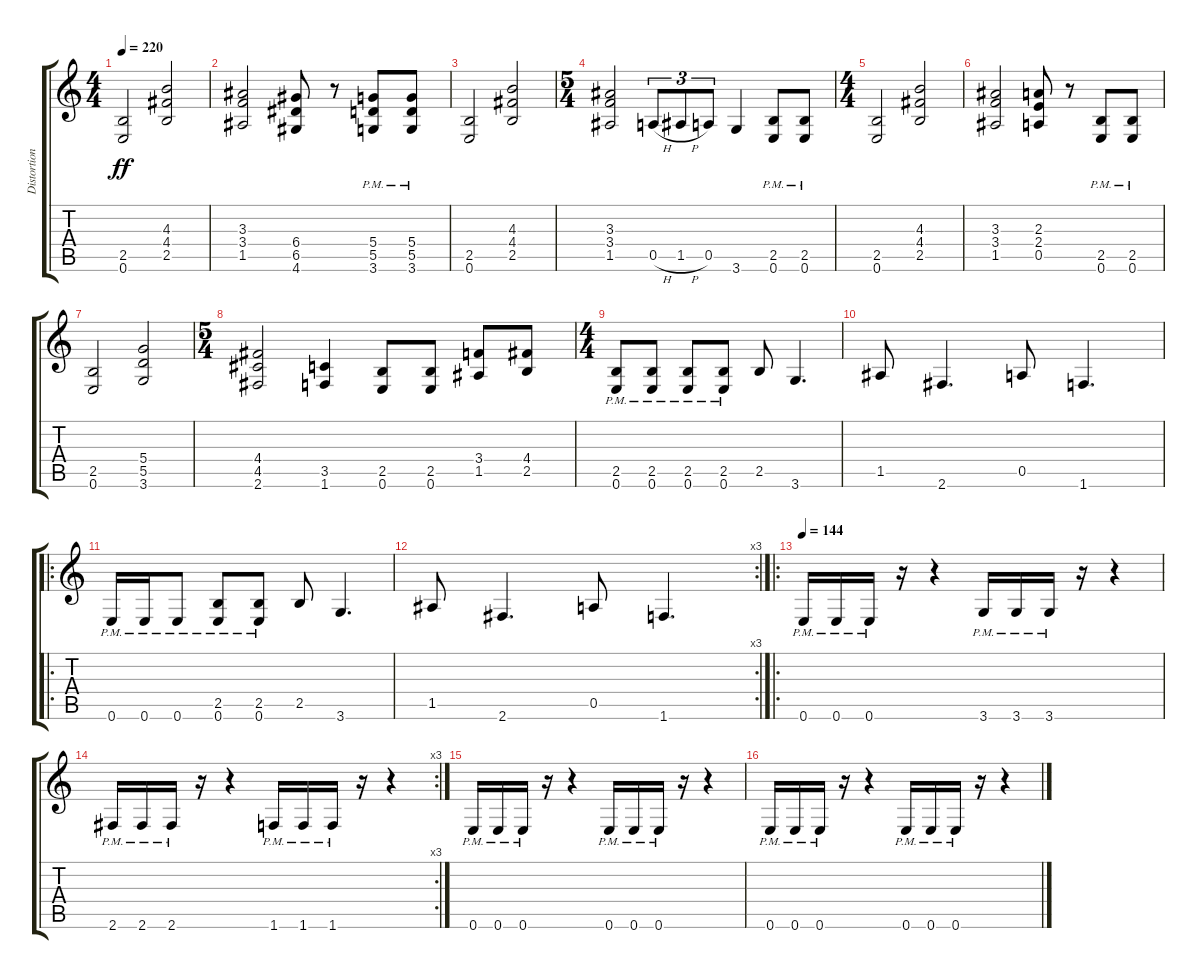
\track ("Distortion Guitar 2" "Distortion") {instrument distortionguitar}
\staff {score tabs}
\tuning (E4 B3 G3 D3 A2 E2) {hide}
\ts (4 4)
\tempo 220
\clef g2
\ks c
(2.5 0.6).2{dy ff} (4.3 4.4 2.5).2 |
(3.3 3.4 1.5).2 (6.4 6.5 4.6).8 r.8 (5.4{pm} 5.5{pm} 3.6{pm}).8 (5.4{pm} 5.5{pm} 3.6{pm}).8 |
(2.5 0.6).2 (4.3 4.4 2.5).2 |
\ts (5 4)
(3.3 3.4 1.5).2 0.5{h}.8{tu (3 2)} 1.5{h}.8{tu (3 2)} 0.5.8{tu (3 2)} 3.6.4 (2.5{pm} 0.6{pm}).8 (2.5{pm} 0.6{pm}).8 |
\ts (4 4)
(2.5 0.6).2 (4.3 4.4 2.5).2 |
(3.3 3.4 1.5).2 (2.3 2.4 0.5).8 r.8 (2.5{pm} 0.6{pm}).8 (2.5{pm} 0.6{pm}).8 |
(2.5 0.6).2 (5.4 5.5 3.6).2 |
\ts (5 4)
(4.4 4.5 2.6).2 (3.5 1.6).4 (2.5 0.6).8 (2.5 0.6).8 (3.4 1.5).8 (4.4 2.5).8 |
\ts (4 4)
(2.5{pm} 0.6{pm}).8 (2.5{pm} 0.6{pm}).8 (2.5{pm} 0.6{pm}).8 (2.5{pm} 0.6{pm}).8 2.5.8 3.6.4{d} |
1.5.8 2.6.4{d} 0.5.8 1.6.4{d} |
\ro
0.6{pm}.16 0.6{pm}.16 0.6{pm}.8 (2.5{pm} 0.6{pm}).8 (2.5{pm} 0.6{pm}).8 2.5.8 3.6.4{d} |
\rc 3
1.5.8 2.6.4{d} 0.5.8 1.6.4{d} |
\ro
\tempo 144
0.6{pm}.16 0.6{pm}.16 0.6{pm}.16 r.16 r.4 3.6{pm}.16 3.6{pm}.16 3.6{pm}.16 r.16 r.4 |
\rc 3
2.6{pm}.16 2.6{pm}.16 2.6{pm}.16 r.16 r.4 1.6{pm}.16 1.6{pm}.16 1.6{pm}.16 r.16 r.4 |
0.6{pm}.16 0.6{pm}.16 0.6{pm}.16 r.16 r.4 0.6{pm}.16 0.6{pm}.16 0.6{pm}.16 r.16 r.4 |
0.6{pm}.16 0.6{pm}.16 0.6{pm}.16 r.16 r.4 0.6{pm}.16 0.6{pm}.16 0.6{pm}.16 r.16 r.4
